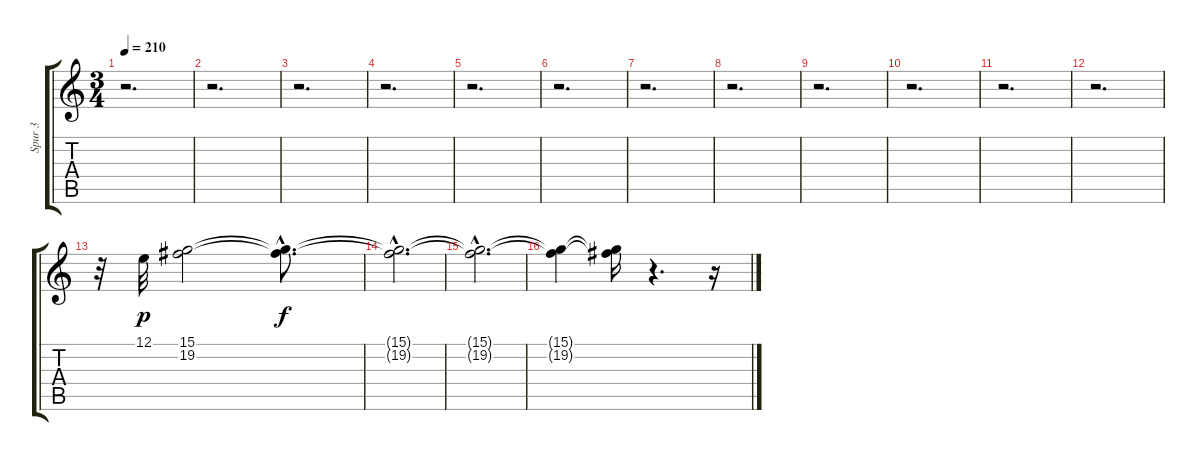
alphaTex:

\track ("Spur 3" "Spur 3") {instrument stringensemble1}
\staff {score tabs}
\tuning (E4 B3 G3 D3 A2 E2) {hide}
\ts (3 4)
\tempo 210
\clef g2
\ks c
r.2{d dy f} |
r.2{d} |
r.2{d} |
r.2{d} |
r.2{d} |
r.2{d} |
r.2{d} |
r.2{d} |
r.2{d} |
r.2{d} |
r.2{d} |
r.2{d} |
r.32 12.1.32{dy p} (15.1 19.2).2 (15.1{hac t} 19.2{hac t}).8{d dy f} |
(15.1{hac t} 19.2{hac t}).2{d} |
(15.1{hac t} 19.2{hac t}).2{d} |
(15.1{t} 19.2{t}).4 (15.1{t} 19.2{t}).16 r.4{d} r.16
